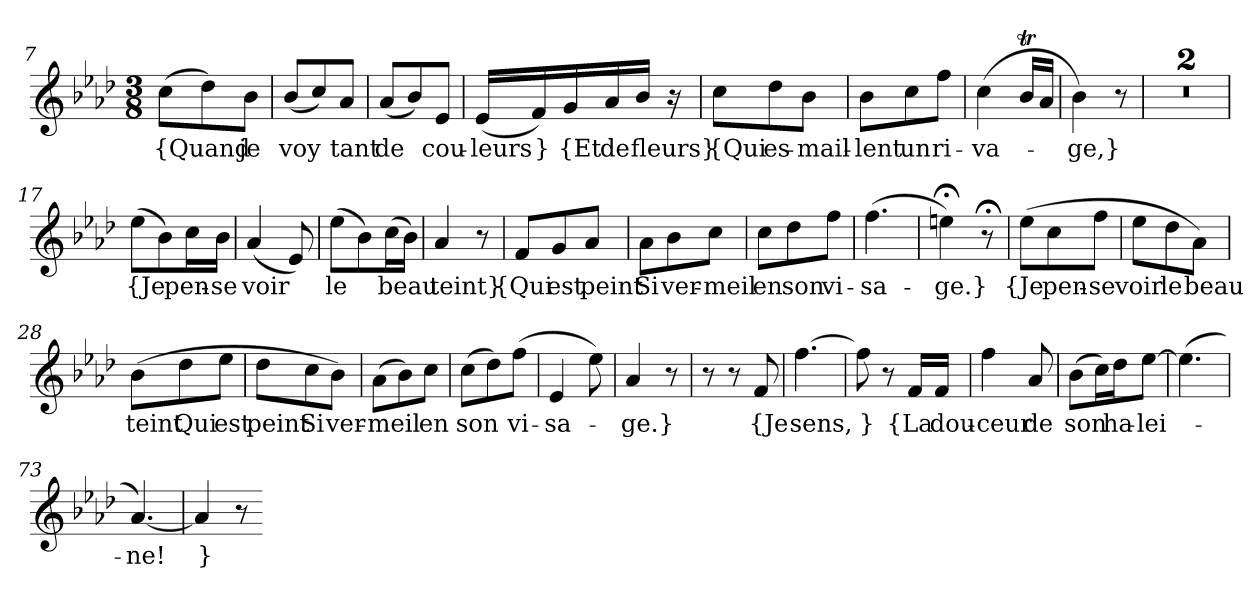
**kern	**text
*part1	*part1
*staff1	*staff1
*clefG2	*
*k[b-e-a-d-]	*
*M3/8	*
=7	=7
(8cc\L	{Quand
8dd-\)	.
8b-\J	je
=8	=8
(8b-/L	voy
8cc/)	.
8a-/J	tant
=9	=9
(8a-/L	de
8b-/)	.
8e-/J	cou-
=10	=10
(16e-/LL	-leurs
16f/)	}
16g/	{Et
16a-/	de
16b-/JJ	fleurs}
16r	.
=11	=11
8cc\L	{Qui
8dd-\	es-
8b-\J	-mail-
=12	=12
8b-\L	-lent
8cc\	un
8ff\J	ri-
=13	=13
(4cc	-va-
16b-T/LL	.
16a-/JJ	.
=14	=14
4b-)	-ge,}
8r	.
=15	=15
4.r	.
=16	=16
4.r	.
=17	=17
(8ee-\L	{Je
8b-\)	.
16cc\L	pen-
16b-\JJ	-se
=18	=18
(4a-	voir
8e-)	.
=19	=19
(8ee-\L	le
8b-\)	.
(16cc\L	beau
16b-\JJ)	.
=20	=20
4a-	teint}
8r	.
=21	=21
8f/L	{Qui
8g/	est
8a-/J	peint
=22	=22
8a-\L	Si
8b-\	ver-
8cc\J	-meil
=23	=23
8cc\L	en
8dd-\	son
8ff\J	vi-
=24	=24
(4.ff	-sa-
=25	=25
4een;<)	-ge.}
8r;<	.
=26	=26
(8ee-\L	{Je
8cc\	pen-
8ff\J	-se
=27	=27
8ee-\L	voir
8dd-\	le
8a-\J)	beau
=28	=28
(8b-\L	teint
8dd-\	Qui
8ee-\J	est
=29	=29
8dd-\L	peint
8cc\	Si
8b-\J)	ver-
=30	=30
(8a-\L	-meil
8b-\)	.
8cc\J	en
=31	=31
(8cc\L	son
8dd-\)	.
(8ff\J	vi-
=32	=32
4e-	-sa-
8ee-)	.
=33	=33
4a-	-ge.}
8r	.
=67	=67
8r	.
8r	.
8f	{Je
=68	=68
[4.ff	sens,
=69	=69
8ff]	}
8r	.
16f/LL	{La
16f/JJ	dou-
=70	=70
4ff	-ceur
8a-	de
=71	=71
(8b-\L	son
16cc\L)	.
16dd-\J	ha-
[8ee-\J	-lei-
=72	=72
(4.ee-]	.
=73	=73
[4.a-)	-ne!
=74	=74
4a-]	}
8r	.
=-	=-
*-	*-
